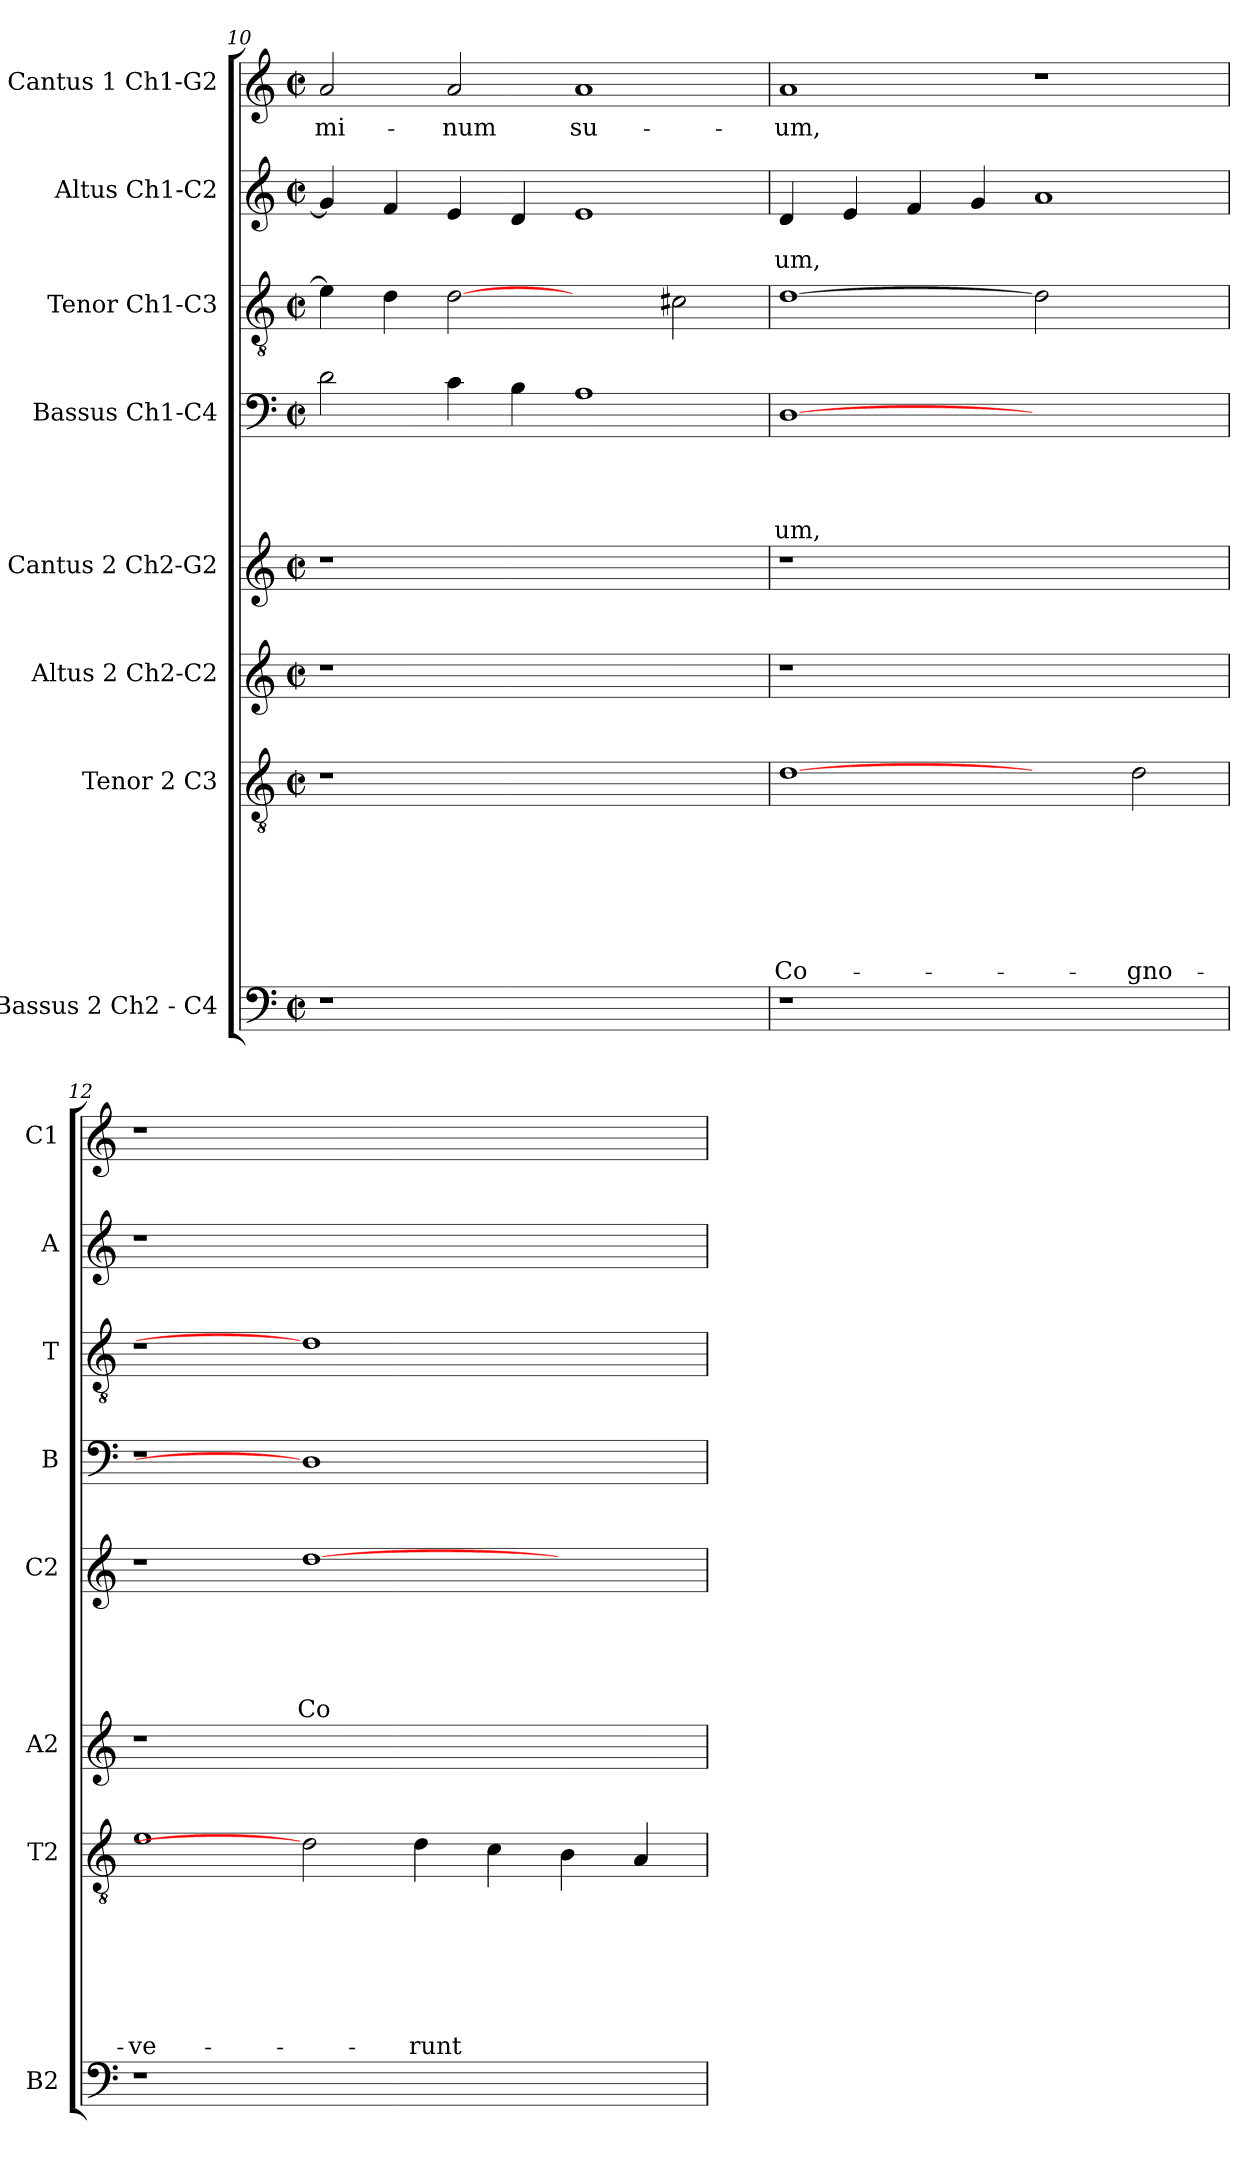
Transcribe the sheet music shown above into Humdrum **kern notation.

**kern	**kern	**text	**text	**text	**text	**text	**text	**text	**kern	**kern	**text	**text	**text	**text	**text	**kern	**text	**text	**text	**text	**kern	**kern	**text	**text	**kern	**text
*part8	*part7	*part7	*part7	*part7	*part7	*part7	*part7	*part7	*part6	*part5	*part5	*part5	*part5	*part5	*part5	*part4	*part4	*part4	*part4	*part4	*part3	*part2	*part2	*part2	*part1	*part1
*staff8	*staff7	*staff7	*staff7	*staff7	*staff7	*staff7	*staff7	*staff7	*staff6	*staff5	*staff5	*staff5	*staff5	*staff5	*staff5	*staff4	*staff4	*staff4	*staff4	*staff4	*staff3	*staff2	*staff2	*staff2	*staff1	*staff1
*I"Bassus 2  Ch2 - C4	*I"Tenor 2 C3	*	*	*	*	*	*	*	*I"Altus 2 Ch2-C2	*I"Cantus 2 Ch2-G2	*	*	*	*	*	*I"Bassus  Ch1-C4	*	*	*	*	*I"Tenor Ch1-C3	*I"Altus  Ch1-C2	*	*	*I"Cantus 1 Ch1-G2	*
*I'B2	*I'T2	*	*	*	*	*	*	*	*I'A2	*I'C2	*	*	*	*	*	*I'B	*	*	*	*	*I'T	*I'A	*	*	*I'C1	*
*clefF4	*clefGv2	*	*	*	*	*	*	*	*clefG2	*clefG2	*	*	*	*	*	*clefF4	*	*	*	*	*clefGv2	*clefG2	*	*	*clefG2	*
*k[]	*k[]	*	*	*	*	*	*	*	*k[]	*k[]	*	*	*	*	*	*k[]	*	*	*	*	*k[]	*k[]	*	*	*k[]	*
*C:	*C:	*	*	*	*	*	*	*	*C:	*C:	*	*	*	*	*	*C:	*	*	*	*	*C:	*C:	*	*	*C:	*
*M2/2	*M2/2	*	*	*	*	*	*	*	*M2/2	*M2/2	*	*	*	*	*	*M2/2	*	*	*	*	*M2/2	*M2/2	*	*	*M2/2	*
*met(c|)	*met(c|)	*	*	*	*	*	*	*	*met(c|)	*met(c|)	*	*	*	*	*	*met(c|)	*	*	*	*	*met(c|)	*met(c|)	*	*	*met(c|)	*
=10	=10	=10	=10	=10	=10	=10	=10	=10	=10	=10	=10	=10	=10	=10	=10	=10	=10	=10	=10	=10	=10	=10	=10	=10	=10	=10
!	!	!	!	!	!	!	!	!	!	!	!	!	!	!	!	!	!	!	!	!	!	!	!	!	!	!LO:LY:b
1r	1r	.	.	.	.	.	.	.	1r	1r	.	.	.	.	.	2d\	.	.	.	.	4e\]	4g/]	.	.	2a/	-mi-
.	.	.	.	.	.	.	.	.	.	.	.	.	.	.	.	.	.	.	.	.	4d\	4f/	.	.	.	.
!	!	!	!	!	!	!	!	!	!	!	!	!	!	!	!	!	!	!	!	!	!	!	!	!	!	!LO:LY:b
.	.	.	.	.	.	.	.	.	.	.	.	.	.	.	.	4c\	.	.	.	.	[2d	4e/	.	.	2a/	-num
.	.	.	.	.	.	.	.	.	.	.	.	.	.	.	.	4B\	.	.	.	.	.	4d/	.	.	.	.
!	!	!	!	!	!	!	!	!	!	!	!	!	!	!	!	!	!	!	!	!	!	!	!	!	!	!LO:LY:b
1ryy	1ryy	.	.	.	.	.	.	.	1ryy	1ryy	.	.	.	.	.	1A	.	.	.	.	2ryy	1e	.	.	1a	su-
.	.	.	.	.	.	.	.	.	.	.	.	.	.	.	.	.	.	.	.	.	2c#X\	.	.	.	.	.
!!LO:PB:g=z
=11	=11	=11	=11	=11	=11	=11	=11	=11	=11	=11	=11	=11	=11	=11	=11	=11	=11	=11	=11	=11	=11	=11	=11	=11	=11	=11
!	!	!	!	!	!	!	!	!LO:LY:b	!	!	!	!	!	!	!	!	!	!	!	!LO:LY:b	!	!	!	!LO:LY:b	!	!LO:LY:b
1r	[1d	.	.	.	.	.	.	Co-	1r	1r	.	.	.	.	.	[1D	.	.	.	-um,	[1d	4d/	.	-um,	1a	-um,
.	.	.	.	.	.	.	.	.	.	.	.	.	.	.	.	.	.	.	.	.	.	4e/	.	.	.	.
.	.	.	.	.	.	.	.	.	.	.	.	.	.	.	.	.	.	.	.	.	.	4f/	.	.	.	.
.	.	.	.	.	.	.	.	.	.	.	.	.	.	.	.	.	.	.	.	.	.	4g/	.	.	.	.
1ryy	2ryy	.	.	.	.	.	.	.	1ryy	1ryy	.	.	.	.	.	1ryy	.	.	.	.	2d]	1a	.	.	1r	.
!	!	!	!	!	!	!	!	!LO:LY:b	!	!	!	!	!	!	!	!	!	!	!	!	!	!	!	!	!	!
.	2d\	.	.	.	.	.	.	-gno-	.	.	.	.	.	.	.	.	.	.	.	.	2ryy	.	.	.	.	.
=12	=12	=12	=12	=12	=12	=12	=12	=12	=12	=12	=12	=12	=12	=12	=12	=12	=12	=12	=12	=12	=12	=12	=12	=12	=12	=12
!	!	!	!	!	!	!	!	!LO:LY:b	!	!	!	!	!	!	!	!	!	!	!	!	!	!	!	!	!	!
1r	1e	.	.	.	.	.	.	-ve-	1r	1r	.	.	.	.	.	1r	.	.	.	.	1r	1r	.	.	1r	.
!	!	!	!	!	!	!	!	!	!	!	!	!	!	!	!LO:LY:b	!	!	!	!	!	!	!	!	!	!	!
1.ryy	2d]	.	.	.	.	.	.	.	1.ryy	[1dd	.	.	.	.	Co-	1D]	.	.	.	.	1d]	1.ryy	.	.	1.ryy	.
!	!	!	!	!	!	!	!	!LO:LY:b	!	!	!	!	!	!	!	!	!	!	!	!	!	!	!	!	!	!
.	4d\	.	.	.	.	.	.	-runt	.	.	.	.	.	.	.	.	.	.	.	.	.	.	.	.	.	.
.	4c\	.	.	.	.	.	.	.	.	.	.	.	.	.	.	.	.	.	.	.	.	.	.	.	.	.
.	4B\	.	.	.	.	.	.	.	.	2ryy	.	.	.	.	.	2ryy	.	.	.	.	2ryy	.	.	.	.	.
.	4A/	.	.	.	.	.	.	.	.	.	.	.	.	.	.	.	.	.	.	.	.	.	.	.	.	.
=	=	=	=	=	=	=	=	=	=	=	=	=	=	=	=	=	=	=	=	=	=	=	=	=	=	=
*-	*-	*-	*-	*-	*-	*-	*-	*-	*-	*-	*-	*-	*-	*-	*-	*-	*-	*-	*-	*-	*-	*-	*-	*-	*-	*-
